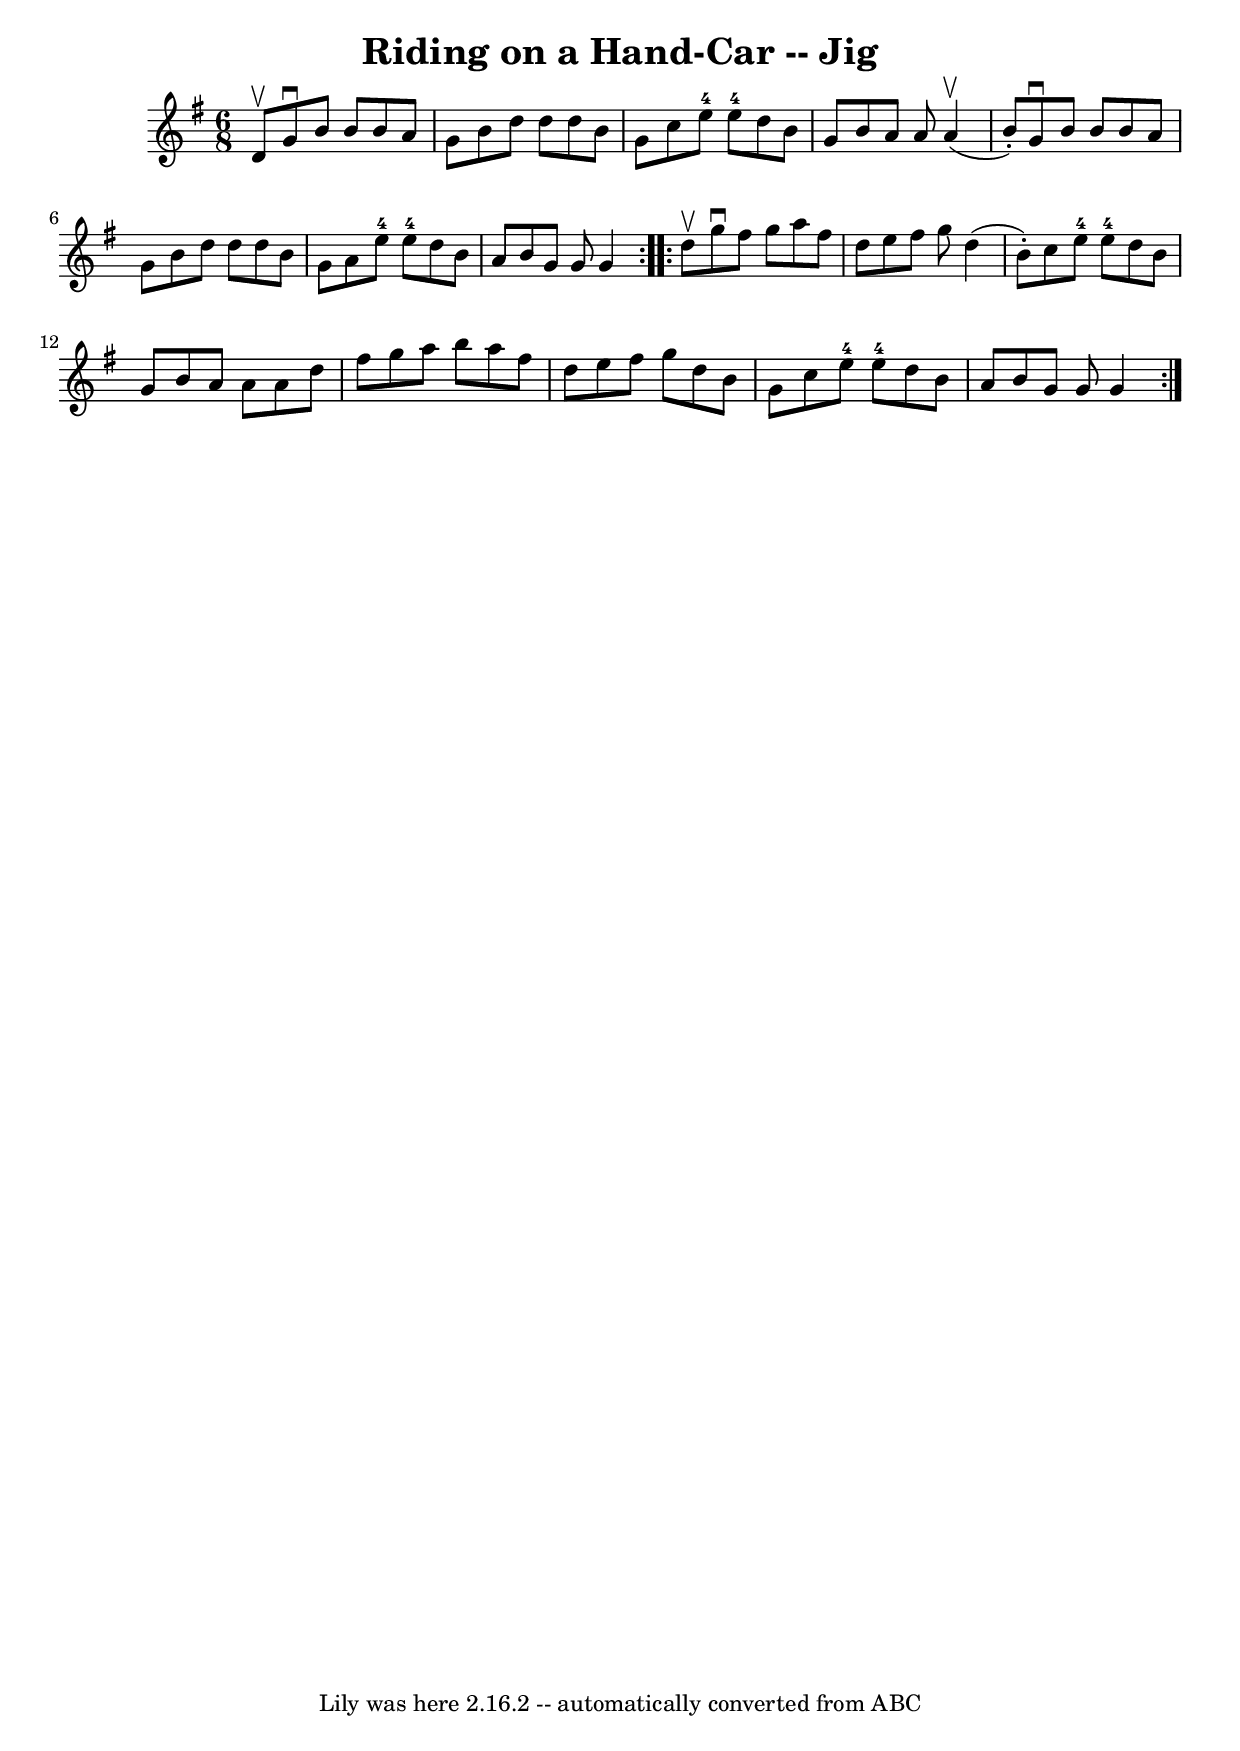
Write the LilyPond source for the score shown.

\version "2.16.2"
\include "Mammoth.ily"
\header {
  %% book = "Ryan's Mammoth Collection"
 crossRefNumber = "1"
 footnotes = ""
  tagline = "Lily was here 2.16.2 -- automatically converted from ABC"
  title = "Riding on a Hand-Car -- Jig"

}
voicedefault =  {



  \repeat volta 2 {

    \time 6/8 
    \key g \major d'8^\upbow  |
 g'8^\downbow b'8 b'8 b'8 a'8 g'8   |
 b'8 d''8 d''8 d''8 b'8 g'8   |
 c''8 e''8-4 e''8-4 d''8 b'8 g'8  |
 b'8 a'8 a'8 a'4^\upbow(b'8-.)  |
 g'8^\downbow b'8 b'8 b'8 a'8 g'8   |
 b'8 d''8 d''8 d''8 b'8 g'8   |
 a'8 e''8-4 e''8-4 d''8 b'8 a'8  |
 b'8    
 g'8 g'8 g'4  
  } 
  \repeat volta 2 { d''8^\upbow  |
 g''8^\downbow fs''8 g''8 a''8 fs''8 d''8  |
 e''8 fs''8 g''8 d''4 (b'8-.)  |
 c''8 e''8-4 e''8-4 d''8 b'8 g'8   |
 b'8 a'8 a'8 a'8 d''8 fs''8  |
 g''8 a''8 b''8 a''8 fs''8 d''8   |
 e''8 fs''8 g''8 d''8 b'8 g'8   |
 c''8 e''8-4 e''8-4 d''8 b'8 a'8   |
 b'8 g'8 g'8 g'4  
  }   

}

\score{
  <<

    \context Staff="default"
    {
      \voicedefault 
      
    }

  >>
  \layout {
    
  }
  \midi {
  }

}
